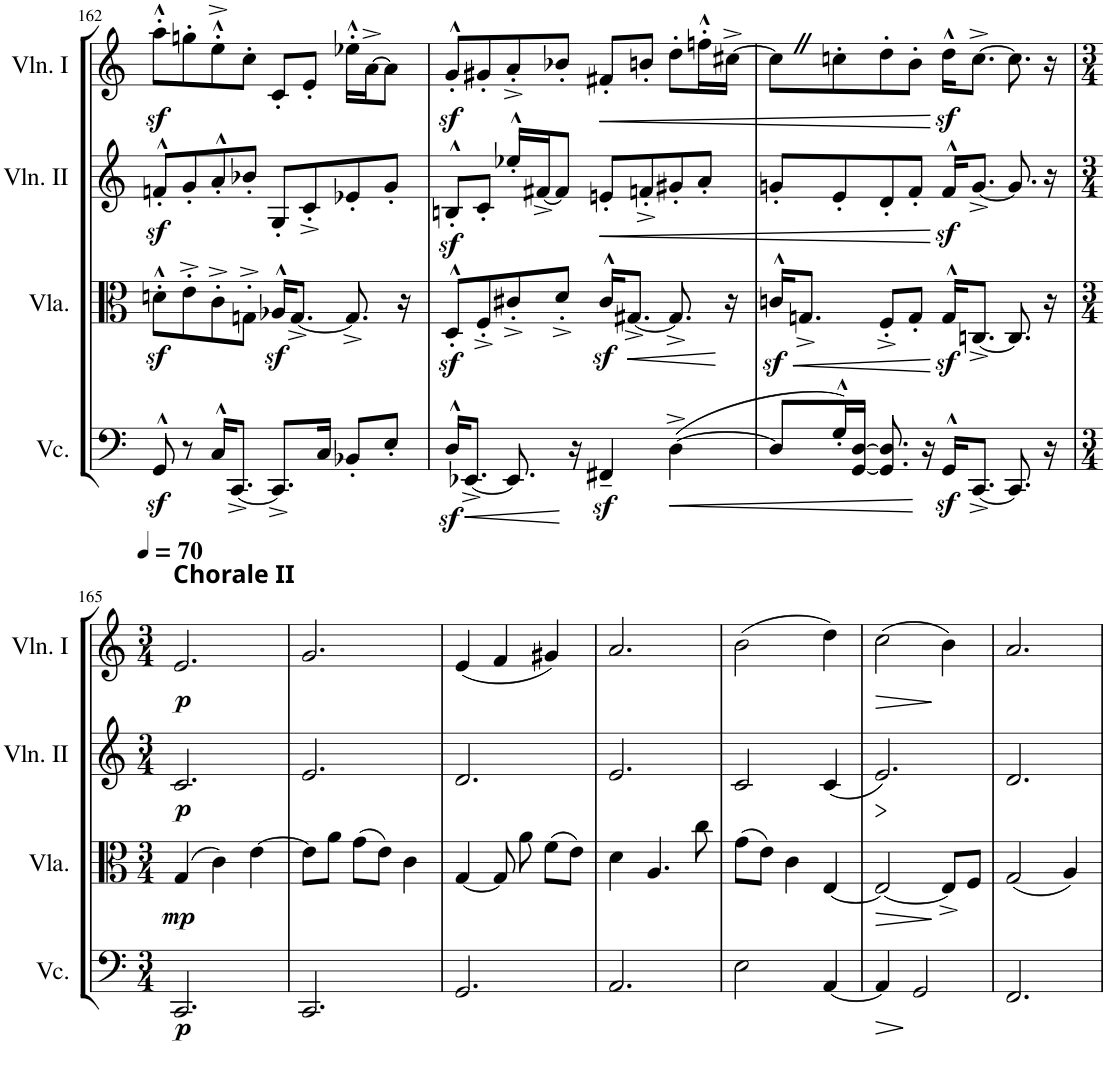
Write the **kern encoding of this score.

**kern	**dynam	**kern	**dynam	**kern	**dynam	**kern	**dynam
*part4	*part4	*part3	*part3	*part2	*part2	*part1	*part1
*staff4	*staff4	*staff3	*staff3	*staff2	*staff2	*staff1	*staff1
*I"Violoncello	*	*I"Viola	*	*I"Violin II	*	*I"Violin I	*
*I'Vc.	*	*I'Vla.	*	*I'Vln. II	*	*I'Vln. I	*
!!LO:PB:g=z
*clefF4	*	*clefC3	*	*clefG2	*	*clefG2	*
*k[]	*	*k[]	*	*k[]	*	*k[]	*
*M3/4	*	*M3/4	*	*M3/4	*	*M3/4	*
=162	=162	=162	=162	=162	=162	=162	=162
8GGz<^^/	.	8dnz<'^^\L	.	8fnz<'^^/L	.	8aaz<'^^\L	.
8r	.	8e'^\	.	8g'/	.	8ggn'\	.
16C^^/KL	.	8c'^\	.	8a'^^/	.	8ee'^^^\	.
[8.CC^/J	.	.	.	.	.	.	.
.	.	8Gn'^\J	.	8b-X'/J	.	8cc'\J	.
8.CC^/L]	.	16A-Xz<^^/KL	.	8G'/L	.	8c'/L	.
.	.	[8.G^/J	.	.	.	.	.
.	.	.	.	8c'^/	.	8e'/J	.
16C/Jk	.	.	.	.	.	.	.
8BB-X'/L	.	8.G^/]	.	8e-X'/	.	16ee-X'^^\LL	.
.	.	.	.	.	.	[16a^\J	.
8E'/J	.	.	.	8g'/J	.	8a\J]	.
.	.	16r	.	.	.	.	.
=163	=163	=163	=163	=163	=163	=163	=163
16Dz<^^/KL	.	8Dz<'^^/L	.	8Bnz<'^^/L	.	8gz<'^^/L	.
!	!LO:HP:b	!	!	!	!	!	!
[8.EE-X^/J	<	.	.	.	.	.	.
.	.	8F'^/	.	8c'/J	.	8g#X'/	.
8.EE-/]	.	8c#X'^/	.	16ee-X'^^/LL	.	8a'^/	.
.	.	.	.	[16f#X^/J	.	.	.
.	.	8d'^/J	.	8f#/J]	.	8b-X'/J	.
16r	.	.	.	.	.	.	.
!	!	!	!	!	!LO:HP:b	!	!LO:HP:b
4FF#Xz<~/	.	16c#z<^^/KL	.	8en'/L	<	8f#X'/L	<
!	!	!	!LO:HP:b	!	!	!	!
.	.	[8.G#X^/J	<	.	.	.	.
.	.	.	.	8fn'^/	.	8bn'/J	.
!	!LO:HP:b	!	!	!	!	!	!
([4D^\	<	8.G#^/]	.	8g#X'/	.	8dd'\L	.
.	.	.	.	8a'/J	.	16ffn'^^\L	.
.	.	16r	.	.	.	[16cc#X^\JJ	.
=164	=164	=164	=164	=164	=164	=164	=164
!	!	!	!LO:HP:b	!	!	!	!
8D/L]	.	16cnz<^^/KL	<	8gn'/L	.	8cc#Z\L]	.
.	.	8.Gn^/J	.	.	.	.	.
16G'^^/L)	.	.	.	8e'/	.	8ccn'\	.
[16GG/ [16D/JJ	.	.	.	.	.	.	.
8.GG/] 8.D/]	.	8F'^/L	.	8d'/	.	8dd'\	.
.	.	8G'/J	.	8f'/J	.	8b'\J	.
16r	[	.	.	.	.	.	.
16GGz<^^/KL	.	16Gz<^^/KL	[	16fz<^^/KL	.	16ddz<^^\KL	.
[8.CC^/J	.	[8.Cn^/J	.	[8.g^/J	.	[8.cc^\J	.
8.CC/]	.	8.C/]	.	8.g/]	.	8.cc\]	.
16r	.	16r	.	16r	.	16r	.
!!LO:LB:g=z
=165	=165	=165	=165	=165	=165	=165	=165
*M3/4	*	*M3/4	*	*M3/4	*	*M3/4	*
*	*	*	*	*	*	*MM70	*
!	!	!	!	!	!	!LO:TX:a:B:t=Chorale II	!
!	!LO:DY:b	!	!LO:DY:b	!	!LO:DY:b	!	!LO:DY:b
2.CC/	p	(4G/	mp	2.c/	p	2.e/	p
.	.	4c\)	.	.	.	.	.
.	.	[4e\	.	.	.	.	.
=166	=166	=166	=166	=166	=166	=166	=166
2.CC/	.	8e\L]	.	2.e/	.	2.g/	.
.	.	8a\J	.	.	.	.	.
.	.	(8g\L	.	.	.	.	.
.	.	8e\J)	.	.	.	.	.
.	.	4c\	.	.	.	.	.
=167	=167	=167	=167	=167	=167	=167	=167
2.GG/	.	[4G/	.	2.d/	.	(4e/	.
.	.	8G/]	.	.	.	4f/	.
.	.	8a\	.	.	.	.	.
.	.	(8f\L	.	.	.	4g#X/)	.
.	.	8e\J)	.	.	.	.	.
=168	=168	=168	=168	=168	=168	=168	=168
2.AA/	.	4d\	.	2.e/	.	2.a/	.
.	.	4.A/	.	.	.	.	.
.	.	8cc\	.	.	.	.	.
=169	=169	=169	=169	=169	=169	=169	=169
2E\	.	(8g\L	.	2c/	.	(2b\	.
.	.	8e\J)	.	.	.	.	.
.	.	4c\	.	.	.	.	.
[4AA/	.	[4E/	.	(4c/	.	4dd\)	.
.	.	.	.	.	[	.	.
=170	=170	=170	=170	=170	=170	=170	=170
4AA/]	.	2E/_	.	2.e/)	.	(2cc\	.
2GG/	[	.	.	.	.	.	.
.	.	8E^/L]	[	.	.	4b\)	[
.	.	8F/J	.	.	.	.	.
=171	=171	=171	=171	=171	=171	=171	=171
2.FF/	.	(2G/	.	2.d/	.	2.a/	.
.	.	4A/)	.	.	.	.	.
=	=	=	=	=	=	=	=
*-	*-	*-	*-	*-	*-	*-	*-
